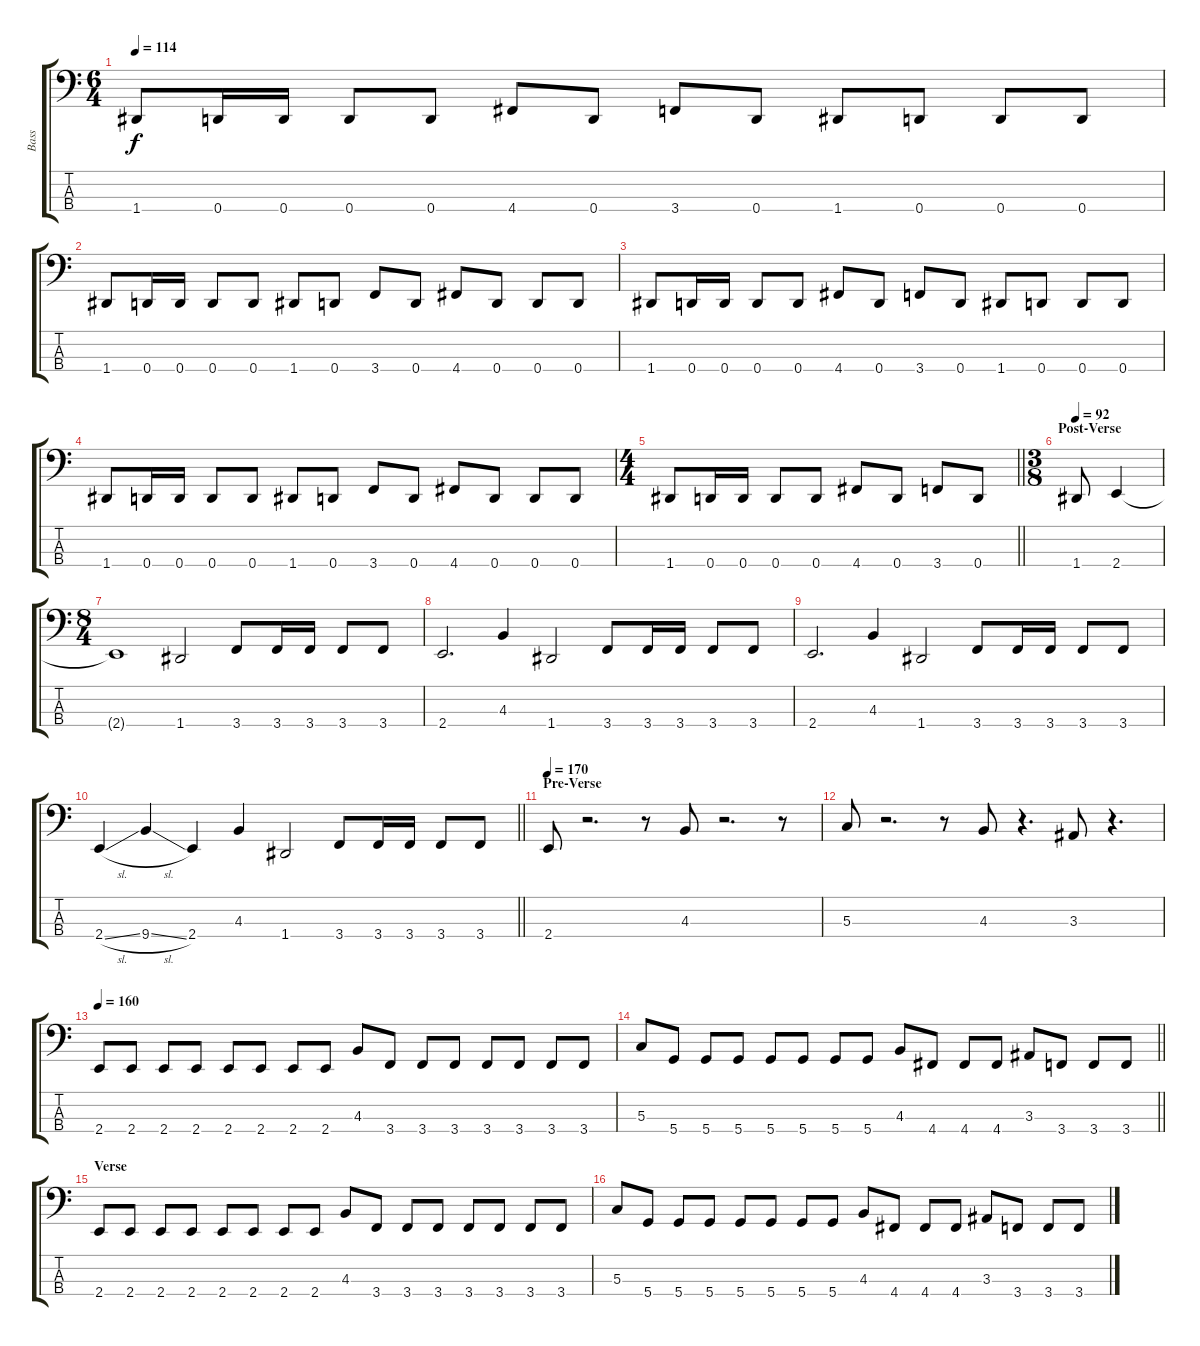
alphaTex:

\track ("Bass" "Bass") {instrument electricbassfinger}
\staff {score tabs}
\tuning (F2 C2 G1 D1) {hide}
\ts (6 4)
\tempo 114
\clef f4
\ks c
1.4.8{dy f} 0.4.16 0.4.16 0.4.8 0.4.8 4.4.8 0.4.8 3.4.8 0.4.8 1.4.8 0.4.8 0.4.8 0.4.8 |
1.4.8 0.4.16 0.4.16 0.4.8 0.4.8 1.4.8 0.4.8 3.4.8 0.4.8 4.4.8 0.4.8 0.4.8 0.4.8 |
1.4.8 0.4.16 0.4.16 0.4.8 0.4.8 4.4.8 0.4.8 3.4.8 0.4.8 1.4.8 0.4.8 0.4.8 0.4.8 |
1.4.8 0.4.16 0.4.16 0.4.8 0.4.8 1.4.8 0.4.8 3.4.8 0.4.8 4.4.8 0.4.8 0.4.8 0.4.8 |
\ts (4 4)
\barLineRight lightlight
1.4.8 0.4.16 0.4.16 0.4.8 0.4.8 4.4.8 0.4.8 3.4.8 0.4.8 |
\ts (3 8)
\section ("" "Post-Verse")
\tempo 92
1.4.8 2.4.4 |
\ts (8 4)
2.4{t}.1 1.4.2 3.4.8 3.4.16 3.4.16 3.4.8 3.4.8 |
2.4.2{d} 4.3.4 1.4.2 3.4.8 3.4.16 3.4.16 3.4.8 3.4.8 |
2.4.2{d} 4.3.4 1.4.2 3.4.8 3.4.16 3.4.16 3.4.8 3.4.8 |
\barLineRight lightlight
2.4{sl}.4 9.4{sl}.4 2.4.4 4.3.4 1.4.2 3.4.8 3.4.16 3.4.16 3.4.8 3.4.8 |
\section ("" "Pre-Verse")
\tempo 170
2.4.8 r.2{d} r.8 4.3.8 r.2{d} r.8 |
5.3.8 r.2{d} r.8 4.3.8 r.4{d} 3.3.8 r.4{d} |
\tempo 160
2.4.8 2.4.8 2.4.8 2.4.8 2.4.8 2.4.8 2.4.8 2.4.8 4.3.8 3.4.8 3.4.8 3.4.8 3.4.8 3.4.8 3.4.8 3.4.8 |
\barLineRight lightlight
5.3.8 5.4.8 5.4.8 5.4.8 5.4.8 5.4.8 5.4.8 5.4.8 4.3.8 4.4.8 4.4.8 4.4.8 3.3.8 3.4.8 3.4.8 3.4.8 |
\section ("" "Verse")
2.4.8 2.4.8 2.4.8 2.4.8 2.4.8 2.4.8 2.4.8 2.4.8 4.3.8 3.4.8 3.4.8 3.4.8 3.4.8 3.4.8 3.4.8 3.4.8 |
5.3.8 5.4.8 5.4.8 5.4.8 5.4.8 5.4.8 5.4.8 5.4.8 4.3.8 4.4.8 4.4.8 4.4.8 3.3.8 3.4.8 3.4.8 3.4.8
